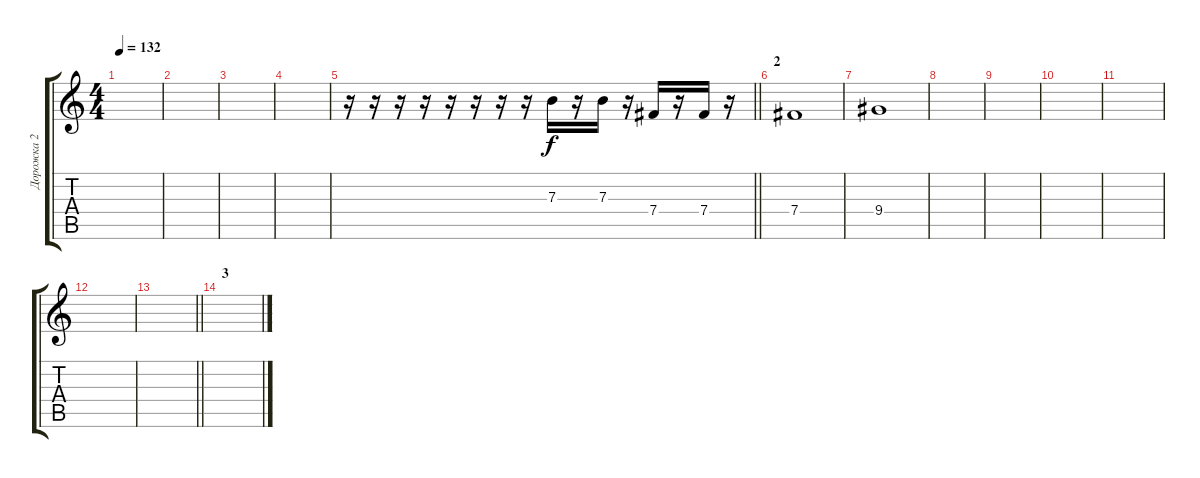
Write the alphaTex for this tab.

\track ("Дорожка 2" "Дорожка 2") {instrument distortionguitar}
\staff {score tabs}
\tuning (Db4 Ab3 E3 B2 Gb2 B1) {hide}
\ts (4 4)
\tempo 132
\clef g2
\ks c
|
|
|
|
\barLineRight lightlight
r.16 r.16 r.16 r.16 r.16 r.16 r.16 r.16 7.3.16 r.16 7.3.16 r.16 7.4.16 r.16 7.4.16 r.16 |
\section ("" "2")
7.4.1 |
9.4.1 |
|
|
|
|
|
\barLineRight lightlight
|
\section ("" "3")
